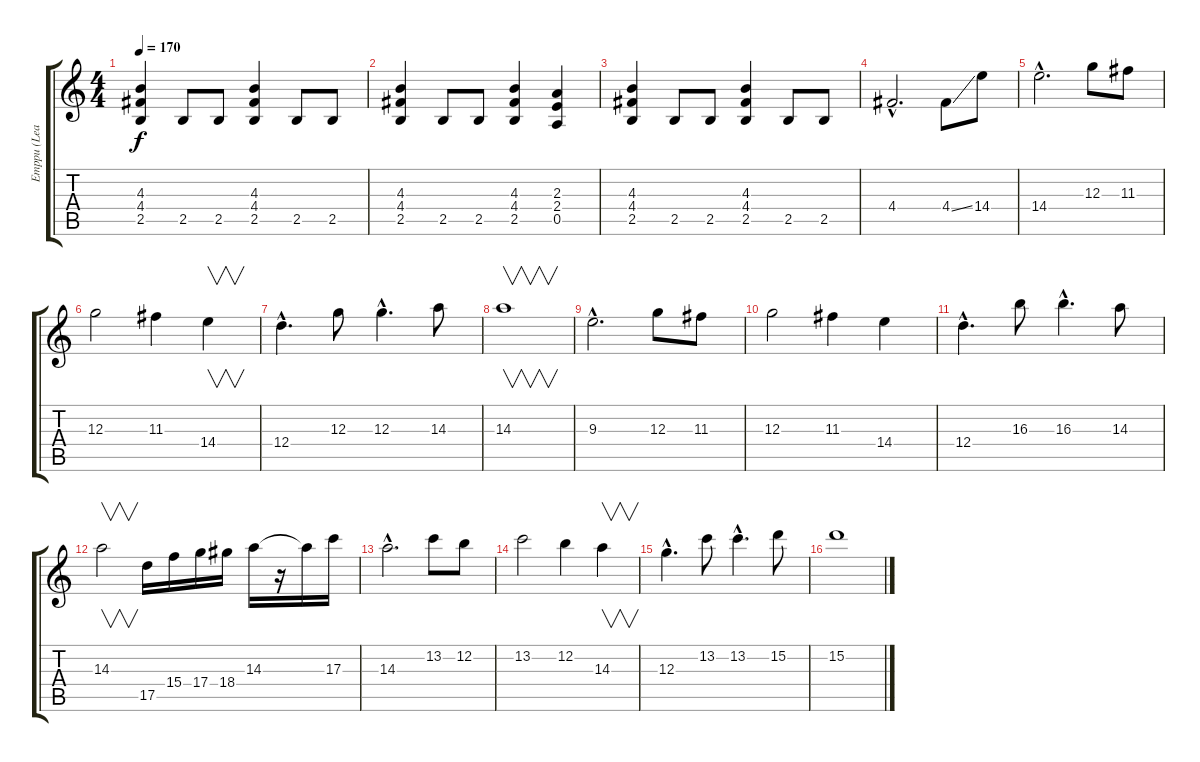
\track ("Emppu (Lead Guitar)" "Emppu (Lea") {instrument overdrivenguitar}
\staff {score tabs}
\tuning (E4 B3 G3 D3 A2 E2) {hide}
\ts (4 4)
\tempo 170
\clef g2
\ks c
(4.3 4.4 2.5).4{dy f} 2.5.8 2.5.8 (4.3 4.4 2.5).4 2.5.8 2.5.8 |
(4.3 4.4 2.5).4 2.5.8 2.5.8 (4.3 4.4 2.5).4 (2.3 2.4 0.5).4 |
(4.3 4.4 2.5).4 2.5.8 2.5.8 (4.3 4.4 2.5).4 2.5.8 2.5.8 |
4.4{hac}.2{d} 4.4{ss}.8 14.4.8 |
14.4{hac}.2{d} 12.3.8 11.3.8 |
12.3.2 11.3.4 14.4.4{v} |
12.4{hac}.4{d} 12.3.8 12.3{hac}.4{d} 14.3.8 |
14.3.1{v} |
9.3{hac}.2{d} 12.3.8 11.3.8 |
12.3.2 11.3.4 14.4.4 |
12.4{hac}.4{d} 16.3.8 16.3{hac}.4{d} 14.3.8 |
14.3.2{v} 17.5.16 15.4.16 17.4.16 18.4.16 14.3.16 r.16 14.3{t}.16 17.3.16 |
14.3{hac}.2{d} 13.2.8 12.2.8 |
13.2.2 12.2.4 14.3.4{v} |
12.3{hac}.4{d} 13.2.8 13.2{hac}.4{d} 15.2.8 |
15.2.1
